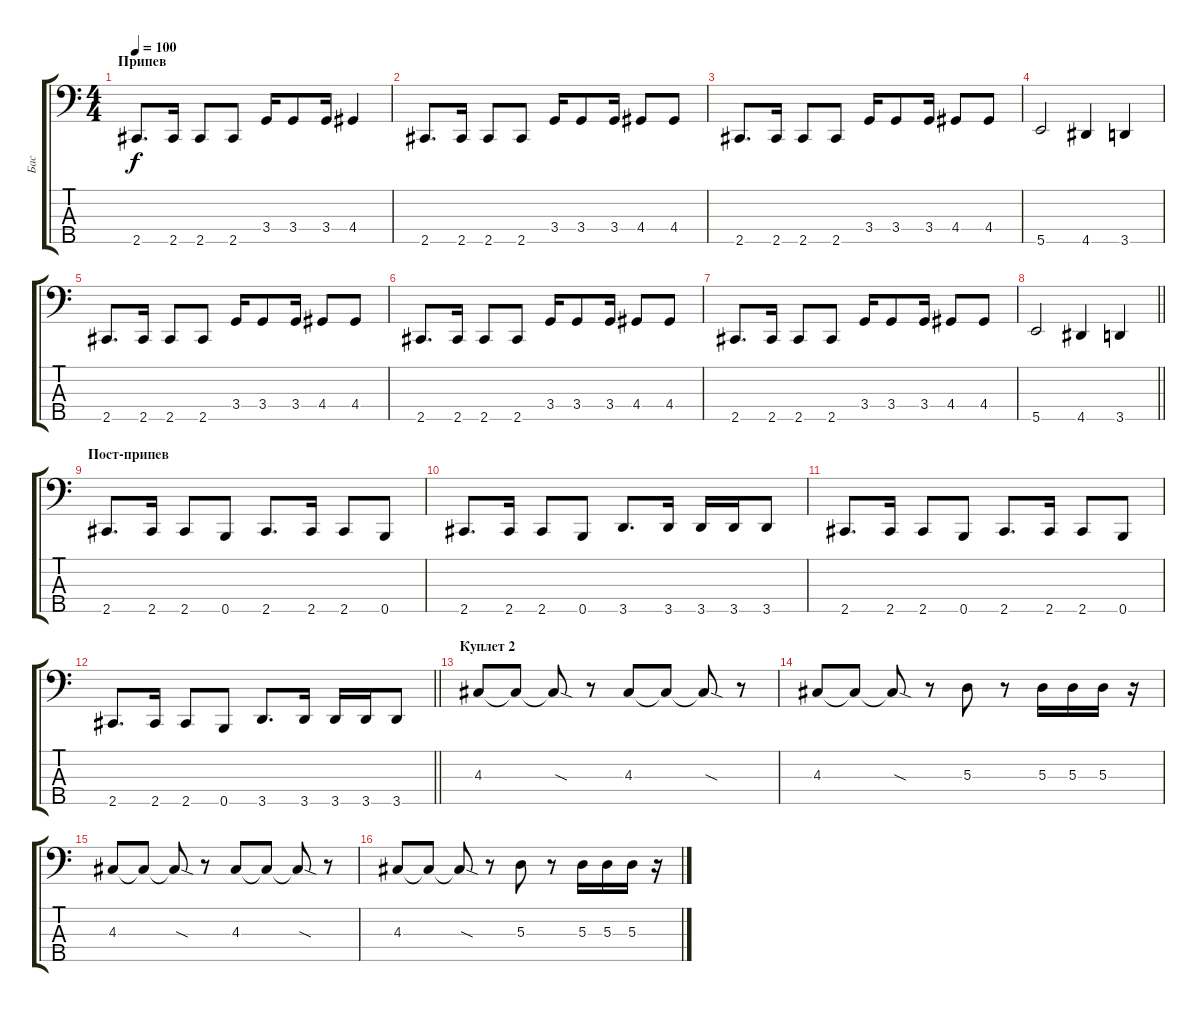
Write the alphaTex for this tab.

\track ("Бас " "Бас ") {instrument electricbassfinger}
\staff {score tabs}
\tuning (G2 D2 A1 E1 B0) {hide}
\ts (4 4)
\section ("" "Припев")
\tempo 100
\clef f4
\ks c
2.5.8{d dy f} 2.5.16 2.5.8 2.5.8 3.4.16 3.4.8 3.4.16 4.4.4 |
2.5.8{d} 2.5.16 2.5.8 2.5.8 3.4.16 3.4.8 3.4.16 4.4.8 4.4.8 |
2.5.8{d} 2.5.16 2.5.8 2.5.8 3.4.16 3.4.8 3.4.16 4.4.8 4.4.8 |
5.5.2 4.5.4 3.5.4 |
2.5.8{d} 2.5.16 2.5.8 2.5.8 3.4.16 3.4.8 3.4.16 4.4.8 4.4.8 |
2.5.8{d} 2.5.16 2.5.8 2.5.8 3.4.16 3.4.8 3.4.16 4.4.8 4.4.8 |
2.5.8{d} 2.5.16 2.5.8 2.5.8 3.4.16 3.4.8 3.4.16 4.4.8 4.4.8 |
\barLineRight lightlight
5.5.2 4.5.4 3.5.4 |
\section ("" "Пост-припев")
2.5.8{d} 2.5.16 2.5.8 0.5.8 2.5.8{d} 2.5.16 2.5.8 0.5.8 |
2.5.8{d} 2.5.16 2.5.8 0.5.8 3.5.8{d} 3.5.16 3.5.16 3.5.16 3.5.8 |
2.5.8{d} 2.5.16 2.5.8 0.5.8 2.5.8{d} 2.5.16 2.5.8 0.5.8 |
\barLineRight lightlight
2.5.8{d} 2.5.16 2.5.8 0.5.8 3.5.8{d} 3.5.16 3.5.16 3.5.16 3.5.8 |
\section ("" "Куплет 2")
4.3.8 4.3{t}.8 4.3{sod t}.8 r.8 4.3.8 4.3{t}.8 4.3{sod t}.8 r.8 |
4.3.8 4.3{t}.8 4.3{sod t}.8 r.8 5.3.8 r.8 5.3.16 5.3.16 5.3.16 r.16 |
4.3.8 4.3{t}.8 4.3{sod t}.8 r.8 4.3.8 4.3{t}.8 4.3{sod t}.8 r.8 |
4.3.8 4.3{t}.8 4.3{sod t}.8 r.8 5.3.8 r.8 5.3.16 5.3.16 5.3.16 r.16
